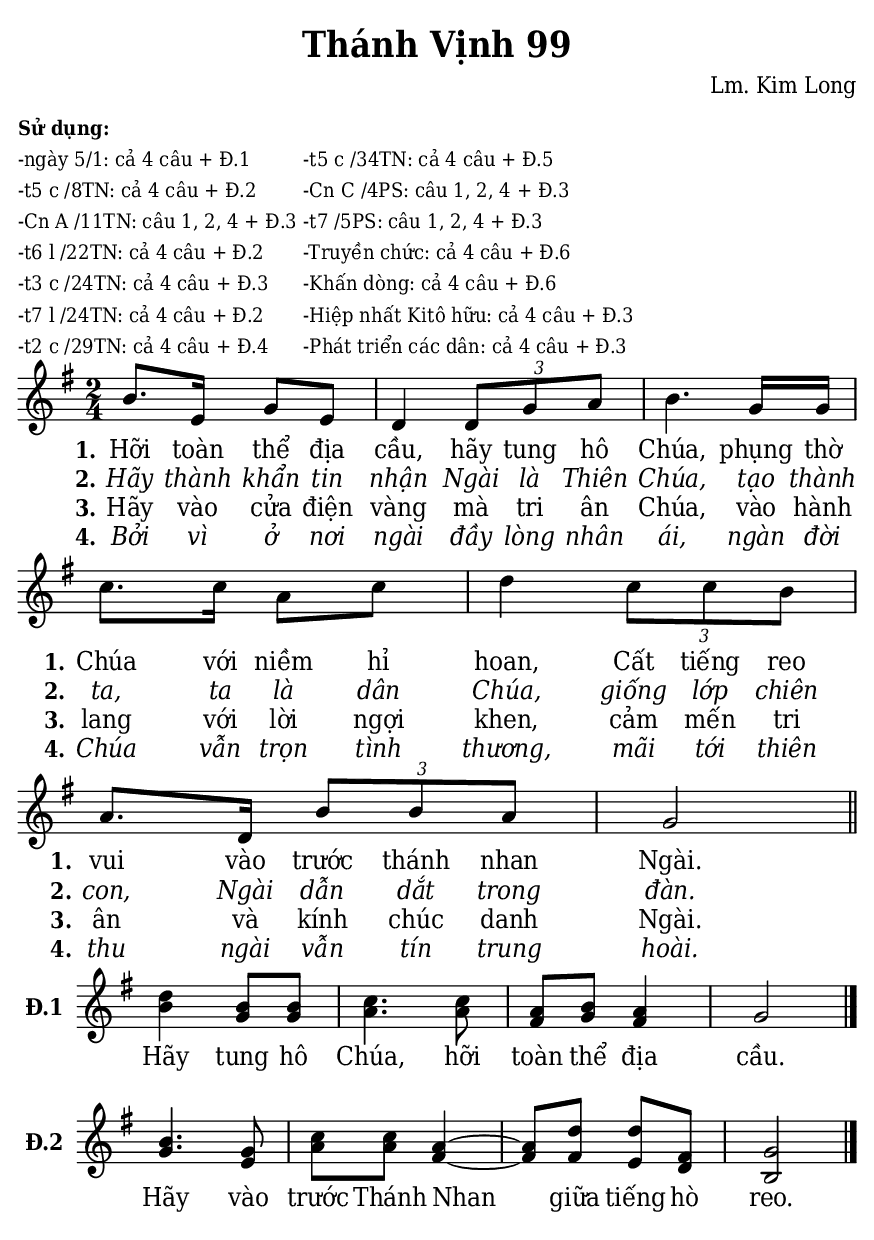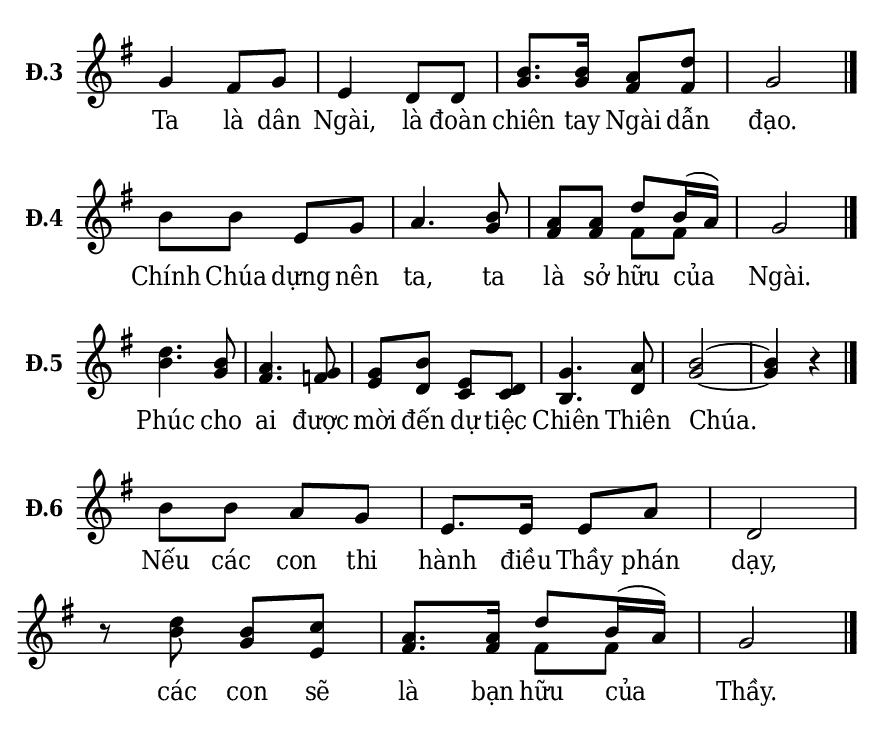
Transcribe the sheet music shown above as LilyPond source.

% Cài đặt chung
\version "2.22.1"
\include "english.ly"

\header {
  title = "Thánh Vịnh 99"
  composer = "Lm. Kim Long"
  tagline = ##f
}

% mã nguồn cho những chức năng chưa hỗ trợ trong phiên bản lilypond hiện tại
% cung cấp bởi cộng đồng lilypond khi gửi email đến lilypond-user@gnu.org
% in số phiên khúc trên mỗi dòng
#(define (add-grob-definition grob-name grob-entry)
     (set! all-grob-descriptions
           (cons ((@@ (lily) completize-grob-entry)
                  (cons grob-name grob-entry))
                 all-grob-descriptions)))

#(add-grob-definition
    'StanzaNumberSpanner
    `((direction . ,LEFT)
      (font-series . bold)
      (padding . 1.0)
      (side-axis . ,X)
      (stencil . ,ly:text-interface::print)
      (X-offset . ,ly:side-position-interface::x-aligned-side)
      (Y-extent . ,grob::always-Y-extent-from-stencil)
      (meta . ((class . Spanner)
               (interfaces . (font-interface
                              side-position-interface
                              stanza-number-interface
                              text-interface))))))

\layout {
    \context {
      \Global
      \grobdescriptions #all-grob-descriptions
    }
    \context {
      \Score
      \remove Stanza_number_align_engraver
      \consists
        #(lambda (context)
           (let ((texts '())
                 (syllables '()))
             (make-engraver
              (acknowledgers
               ((stanza-number-interface engraver grob source-engraver)
                  (set! texts (cons grob texts)))
               ((lyric-syllable-interface engraver grob source-engraver)
                  (set! syllables (cons grob syllables))))
              ((stop-translation-timestep engraver)
                 (for-each
                  (lambda (text)
                    (for-each
                     (lambda (syllable)
                       (ly:pointer-group-interface::add-grob
                        text
                        'side-support-elements
                        syllable))
                     syllables))
                  texts)
                 (set! syllables '())))))
    }
    \context {
      \Lyrics
      \remove Stanza_number_engraver
      \consists
        #(lambda (context)
           (let ((text #f)
                 (last-stanza #f))
             (make-engraver
              ((process-music engraver)
                 (let ((stanza (ly:context-property context 'stanza #f)))
                   (if (and stanza (not (equal? stanza last-stanza)))
                       (let ((column (ly:context-property context
'currentCommandColumn)))
                         (set! last-stanza stanza)
                         (if text
                             (ly:spanner-set-bound! text RIGHT column))
                         (set! text (ly:engraver-make-grob engraver
'StanzaNumberSpanner '()))
                         (ly:grob-set-property! text 'text stanza)
                         (ly:spanner-set-bound! text LEFT column)))))
              ((finalize engraver)
                 (if text
                     (let ((column (ly:context-property context
'currentCommandColumn)))
                       (ly:spanner-set-bound! text RIGHT column)))))))
      \override StanzaNumberSpanner.horizon-padding = 10000
    }
}

stanzaReminderOff =
  \temporary \override StanzaNumberSpanner.after-line-breaking =
     #(lambda (grob)
        ;; Can be replaced with (not (first-broken-spanner? grob)) in 2.23.
        (if (let ((siblings (ly:spanner-broken-into (ly:grob-original grob))))
              (and (pair? siblings)
                   (not (eq? grob (car siblings)))))
            (ly:grob-suicide! grob)))

stanzaReminderOn = \undo \stanzaReminderOff
% kết thúc mã nguồn

% Nhạc
nhacPhanMot = \relative c'' {
  \key g \major
  \time 2/4
  b8. e,16 g8 e |
  d4 \tuplet 3/2 { d8 g a } |
  b4. g16 g |
  c8. c16 a8 c |
  d4 \tuplet 3/2 { c8 c b } |
  a8. d,16 \tuplet 3/2 { b'8 b a } |
  g2 \bar "||"
}

nhacPhanHai = \relative c'' {
  \key g \major
  \time 2/4
  <<
    {
      d4 b8 b |
      c4. c8 |
      a b a4
    }
    {
      b4 g8 g |
      a4. a8 |
      fs g fs4
    }
  >>
  g2 \bar "|."
}

nhacPhanBa = \relative c'' {
  \key g \major
  \time 2/4
  <<
    {
      b4. g8 |
      c c a4 ~ |
      a8 d d fs, |
      g2 \bar "|."
    }
    {
      g4. e8 |
      a a fs4 ~ |
      fs8 fs e d |
      b2
    }
  >>
}

nhacPhanBon = \relative c'' {
  \key g \major
  \time 2/4
  g4 fs8 g |
  e4 d8 d |
  <<
    {
      b'8. b16 a8 d
    }
    {
      g,8. g16 fs8 fs
    }
  >>
  g2 \bar "|."
}

nhacPhanNam = \relative c'' {
  \key g \major
  \time 2/4
  b8 b e, g |
  a4.
  <<
    {
      b8 |
      a a
    }
    {
      g8 |
      fs fs
    }
  >>
  <<
    {
      \voiceOne
      d'8 b16 (a)
    }
    \new Voice = "splitpart" {
      \voiceTwo
      fs8 fs
    }
  >>
  \oneVoice
  g2 \bar "|."
}

nhacPhanSau = \relative c'' {
  \key g \major
  \time 2/4
  <<
    {
      d4. b8 |
      a4. g8 |
      g b e, d |
      g4. a8 |
      b2 ~ |
      b4 r \bar "|."
    }
    {
      b4. g8 |
      fs4. f!8 |
      e d c c |
      b4. d8 |
      g2 ~ |
      g4 r
    }
  >>
}

nhacPhanBay = \relative c'' {
  \key g \major
  \time 2/4
  b8 b a g |
  e8. e16 e8 a |
  d,2 |
  r8
  <<
    {
      d'8 b c |
      a8. a16
    }
    {
      b8 g e |
      fs8. fs16
    }
  >>
  <<
    {
      \voiceOne
      d'8 b16 (a)
    }
    \new Voice = "splitpart" {
      \voiceTwo
      fs8 fs
    }
  >>
  \oneVoice
  g2 \bar "|."
}

% Lời
loiPhanMot = \lyricmode {
  <<
    {
      \set stanza = "1."
      Hỡi toàn thể địa cầu, hãy tung hô Chúa,
      phụng thờ Chúa với niềm hỉ hoan,
      Cất tiếng reo vui vào trước thánh nhan Ngài.
    }
    \new Lyrics {
	    \set associatedVoice = "beSop"
	    \set stanza = "2."
      \override Lyrics.LyricText.font-shape = #'italic
      Hãy thành khẩn tin nhận Ngài là Thiên Chúa,
      tạo thành ta, ta là dân Chúa,
      giống lớp chiên con, Ngài dẫn dắt trong đàn.
    }
    \new Lyrics {
	    \set associatedVoice = "beSop"
	    \set stanza = "3."
      Hãy vào cửa điện vàng mà tri ân Chúa,
      vào hành lang với lời ngợi khen,
      cảm mến tri ân và kính chúc danh Ngài.
    }
    \new Lyrics {
	    \set associatedVoice = "beSop"
	    \set stanza = "4."
      \override Lyrics.LyricText.font-shape = #'italic
      Bởi vì ở nơi ngài đầy lòng nhân ái,
      ngàn đời Chúa vẫn trọn tình thương,
      mãi tới thiên thu ngài vẫn tín trung hoài.
    }
  >>
}

loiPhanHai = \lyricmode {
  Hãy tung hô Chúa, hỡi toàn thể địa cầu.
}

loiPhanBa = \lyricmode {
  Hãy vào trước Thánh Nhan giữa tiếng hò reo.
}

loiPhanBon = \lyricmode {
  Ta là dân Ngài, là đoàn chiên tay Ngài dẫn đạo.
}

loiPhanNam = \lyricmode {
  Chính Chúa dựng nên ta, ta là sở hữu của Ngài.
}

loiPhanSau = \lyricmode {
  Phúc cho ai được mời đến dự tiệc Chiên Thiên Chúa.
}

loiPhanBay = \lyricmode {
  Nếu các con thi hành điều Thầy phán dạy,
  các con sẽ là bạn hữu của Thầy.
}

% Dàn trang
\paper {
  #(set-paper-size "a5")
  top-margin = 3\mm
  bottom-margin = 3\mm
  left-margin = 3\mm
  right-margin = 3\mm
  indent = #0
  #(define fonts
	 (make-pango-font-tree "Deja Vu Serif Condensed"
	 		       "Deja Vu Serif Condensed"
			       "Deja Vu Serif Condensed"
			       (/ 20 20)))
  print-page-number = ##f
  ragged-bottom = ##t
}

\markup {
  \vspace #1
  %\fill-line {
    \column {
      \left-align {
        \line { \bold \small "Sử dụng:" }
        \line { \small "-ngày 5/1: cả 4 câu + Đ.1" }
        \line { \small "-t5 c /8TN: cả 4 câu + Đ.2" }
        \line { \small "-Cn A /11TN: câu 1, 2, 4 + Đ.3" }
        \line { \small "-t6 l /22TN: cả 4 câu + Đ.2" }
        \line { \small "-t3 c /24TN: cả 4 câu + Đ.3" }
        \line { \small "-t7 l /24TN: cả 4 câu + Đ.2" }
        \line { \small "-t2 c /29TN: cả 4 câu + Đ.4" }
      }
    }
    \column {
      \left-align {
        \line { \small " " }
        \line { \small "-t5 c /34TN: cả 4 câu + Đ.5" }
        \line { \small "-Cn C /4PS: câu 1, 2, 4 + Đ.3" }
        \line { \small "-t7 /5PS: câu 1, 2, 4 + Đ.3" }
        \line { \small "-Truyền chức: cả 4 câu + Đ.6" }
        \line { \small "-Khấn dòng: cả 4 câu + Đ.6" }
        \line { \small "-Hiệp nhất Kitô hữu: cả 4 câu + Đ.3" }
        \line { \small "-Phát triển các dân: cả 4 câu + Đ.3" }
      }
    }
  %}
}

\score {
  <<
    \new Staff <<
        \clef treble
        \new Voice = beSop {
          \nhacPhanMot
        }
      \new Lyrics \lyricsto beSop \loiPhanMot
    >>
  >>
  \layout {
    \override Lyrics.LyricSpace.minimum-distance = #1
    \override Score.BarNumber.break-visibility = ##(#f #f #f)
    \override Score.SpacingSpanner.uniform-stretching = ##t
    ragged-last = ##f
  }
}

\score {
  <<
    \new Staff \with {
      \remove "Time_signature_engraver"
      instrumentName = \markup { \bold "Đ.1" }} <<
        \clef treble
        \new Voice = beSop {
          \nhacPhanHai
        }
      \new Lyrics \lyricsto beSop \loiPhanHai
    >>
  >>
  \layout {
    indent = 10
    \override Lyrics.LyricSpace.minimum-distance = #0.6
    \override Score.BarNumber.break-visibility = ##(#f #f #f)
    \override Score.SpacingSpanner.uniform-stretching = ##t
    ragged-last = ##f
  }
}

\score {
  <<
    \new Staff \with {
      \remove "Time_signature_engraver"
      instrumentName = \markup { \bold "Đ.2" }} <<
        \clef treble
        \new Voice = beSop {
          \nhacPhanBa
        }
      \new Lyrics \lyricsto beSop \loiPhanBa
    >>
  >>
  \layout {
    indent = 10
    \override Lyrics.LyricSpace.minimum-distance = #0.45
    \override Score.BarNumber.break-visibility = ##(#f #f #f)
    \override Score.SpacingSpanner.uniform-stretching = ##t
    ragged-last = ##f
  }
}

\score {
  <<
    \new Staff \with {
      \remove "Time_signature_engraver"
      instrumentName = \markup { \bold "Đ.3" }} <<
        \clef treble
        \new Voice = beSop {
          \nhacPhanBon
        }
      \new Lyrics \lyricsto beSop \loiPhanBon
    >>
  >>
  \layout {
    indent = 10
    \override Lyrics.LyricSpace.minimum-distance = #0.45
    \override Score.BarNumber.break-visibility = ##(#f #f #f)
    \override Score.SpacingSpanner.uniform-stretching = ##t
    ragged-last = ##f
  }
}

\score {
  <<
    \new Staff \with {
      \remove "Time_signature_engraver"
      instrumentName = \markup { \bold "Đ.4" }} <<
        \clef treble
        \new Voice = beSop {
          \nhacPhanNam
        }
      \new Lyrics \lyricsto beSop \loiPhanNam
    >>
  >>
  \layout {
    indent = 10
    \override Lyrics.LyricSpace.minimum-distance = #0.45
    \override Score.BarNumber.break-visibility = ##(#f #f #f)
    \override Score.SpacingSpanner.uniform-stretching = ##t
    ragged-last = ##f
  }
}

\score {
  <<
    \new Staff \with {
      \remove "Time_signature_engraver"
      instrumentName = \markup { \bold "Đ.5" }} <<
        \clef treble
        \new Voice = beSop {
          \nhacPhanSau
        }
      \new Lyrics \lyricsto beSop \loiPhanSau
    >>
  >>
  \layout {
    indent = 10
    \override Lyrics.LyricSpace.minimum-distance = #0.45
    \override Score.BarNumber.break-visibility = ##(#f #f #f)
    \override Score.SpacingSpanner.uniform-stretching = ##t
    ragged-last = ##f
  }
}

\score {
  <<
    \new Staff \with {
      \remove "Time_signature_engraver"
      instrumentName = \markup { \bold "Đ.6" }} <<
        \clef treble
        \new Voice = beSop {
          \nhacPhanBay
        }
      \new Lyrics \lyricsto beSop \loiPhanBay
    >>
  >>
  \layout {
    indent = 10
    \override Lyrics.LyricSpace.minimum-distance = #0.45
    \override Score.BarNumber.break-visibility = ##(#f #f #f)
    \override Score.SpacingSpanner.uniform-stretching = ##t
    ragged-last = ##f
  }
}
